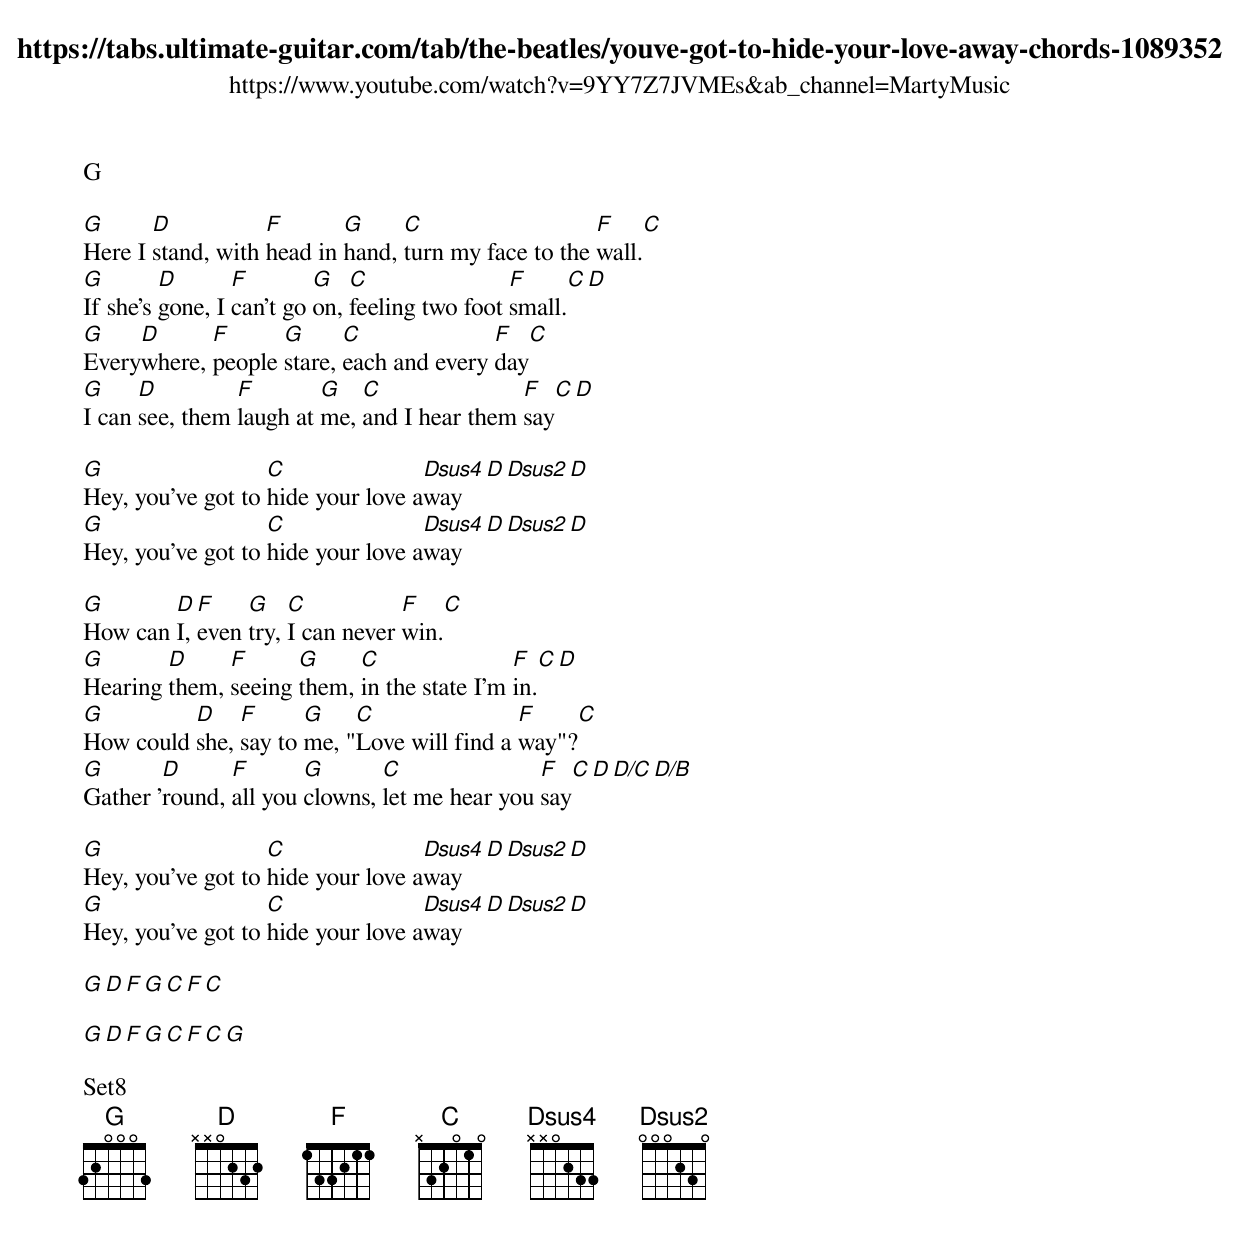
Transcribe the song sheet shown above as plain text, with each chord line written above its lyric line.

https://tabs.ultimate-guitar.com/tab/the-beatles/youve-got-to-hide-your-love-away-chords-1089352
https://www.youtube.com/watch?v=9YY7Z7JVMEs&ab_channel=MartyMusic



G

G      D           F       G     C                   F    C
Here I stand, with head in hand, turn my face to the wall.
G        D       F        G   C                F     C D
If she's gone, I can't go on, feeling two foot small.
G    D      F      G      C              F    C
Everywhere, people stare, each and every day
G     D         F        G   C               F   C D
I can see, them laugh at me, and I hear them say

G                  C               Dsus4 D Dsus2 D
Hey, you've got to hide your love away
G                  C               Dsus4 D Dsus2 D
Hey, you've got to hide your love away

G       D  F    G    C           F   C
How can I, even try, I can never win.
G       D     F      G     C                F   C D
Hearing them, seeing them, in the state I'm in.
G         D    F      G    C                F    C
How could she, say to me, "Love will find a way"?
G       D      F       G       C               F  C D  D/C  D/B
Gather 'round, all you clowns, let me hear you say

G                  C               Dsus4 D Dsus2 D
Hey, you've got to hide your love away
G                  C               Dsus4 D Dsus2 D
Hey, you've got to hide your love away

G D F G C F C

G D F G C F C   G

Set8
